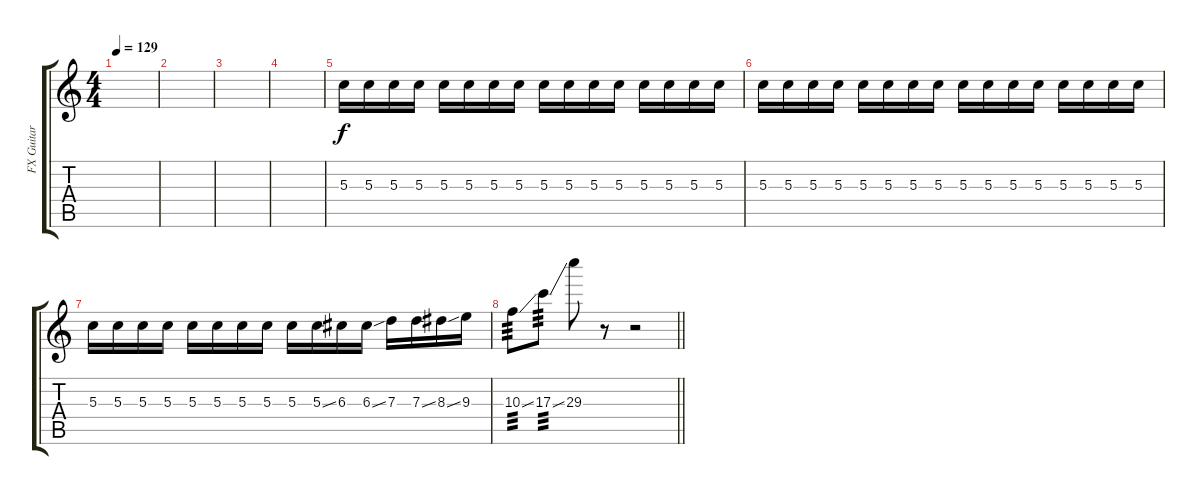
\track ("FX Guitar" "FX Guitar") {instrument overdrivenguitar}
\staff {score tabs}
\tuning (E4 B3 G3 D3 A2 E2) {hide}
\ts (4 4)
\tempo 129
\clef g2
\ks c
|
|
|
|
5.3.16 5.3.16 5.3.16 5.3.16 5.3.16 5.3.16 5.3.16 5.3.16 5.3.16 5.3.16 5.3.16 5.3.16 5.3.16 5.3.16 5.3.16 5.3.16 |
5.3.16 5.3.16 5.3.16 5.3.16 5.3.16 5.3.16 5.3.16 5.3.16 5.3.16 5.3.16 5.3.16 5.3.16 5.3.16 5.3.16 5.3.16 5.3.16 |
5.3.16 5.3.16 5.3.16 5.3.16 5.3.16 5.3.16 5.3.16 5.3.16 5.3.16 5.3{ss}.16 6.3.16 6.3{ss}.16 7.3.16 7.3{ss}.16 8.3{ss}.16 9.3.16 |
\barLineRight lightlight
10.3{ss}.8{tp 3} 17.3{ss}.8{tp 3} 29.3.8 r.8 r.2
